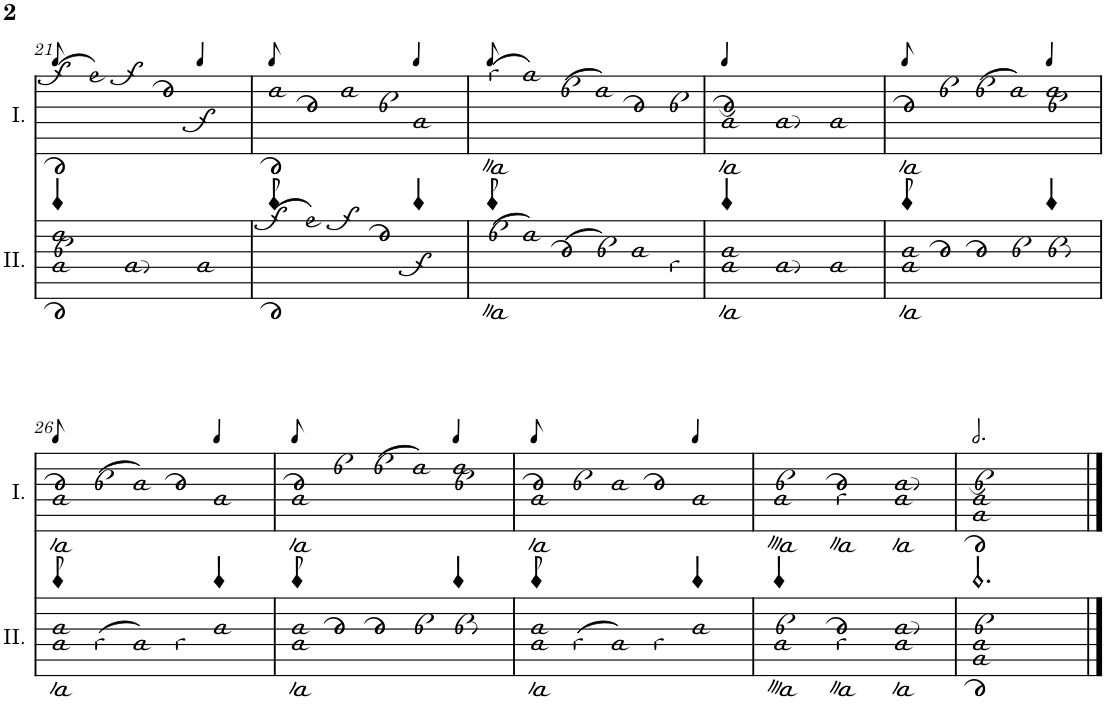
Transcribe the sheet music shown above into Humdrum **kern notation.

**kern	**kern
*part2	*part1
*staff2	*staff1
*I"II.	*I"I.
*I'II.	*I'I.
!!LO:PB:g=z
*k[]	*k[]
*M3/4	*M3/4
=21	=21
4BB- 4F 4B- 4d	(8BB-X 8b-XL
.	8aJ)
4F	8b-L
.	8fJ
4F	4B-X
=22	=22
(8BB- 8b-L	8BB-X 8dL
8aJ)	8cJ
8b-L	8dL
8fJ	8B-XJ
4B-	4F
=23	=23
(8DD# 8d#L	(8DD#X 8gL
8dJ)	8fJ)
(8cL	(8d#XL
8B-J)	8dnJ)
8AL	8cL
8GJ	8B-XJ
=24	=24
4FF 4F 4A	4FF 4F 4c
4F	4F
4F	4F
=25	=25
8FF 8F 8AL	8FF 8cL
8cJ	8d#XJ
8cL	(8d#L
8B-J	8dnJ)
4B-	4B-X 4d
!!LO:LB:g=z
=26	=26
8FF 8F 8AL	8FF 8F 8cL
(8GJ	(8B-XJ
8FL)	8AL)
8GJ	8cJ
4A	4F
=27	=27
8FF 8F 8AL	8FF 8F 8cL
8cJ	8d#XJ
8cL	(8d#L
8B-J	8dnJ)
4B-	4B-X 4d
=28	=28
8FF 8F 8AL	8FF 8F 8cL
(8GJ	8B-XJ
8FL)	8AL
8GJ	8cJ
4A	4F
=29	=29
4DD 4F 4B-	4DD 4F 4B-X
4DD# 4G 4c	4DD#X 4G 4c
4FF 4F 4A	4FF 4F 4A
=30	=30
2.BB- 2.D 2.F 2.B-	2.BB-X 2.D 2.F 2.B-X
==	==
*-	*-
